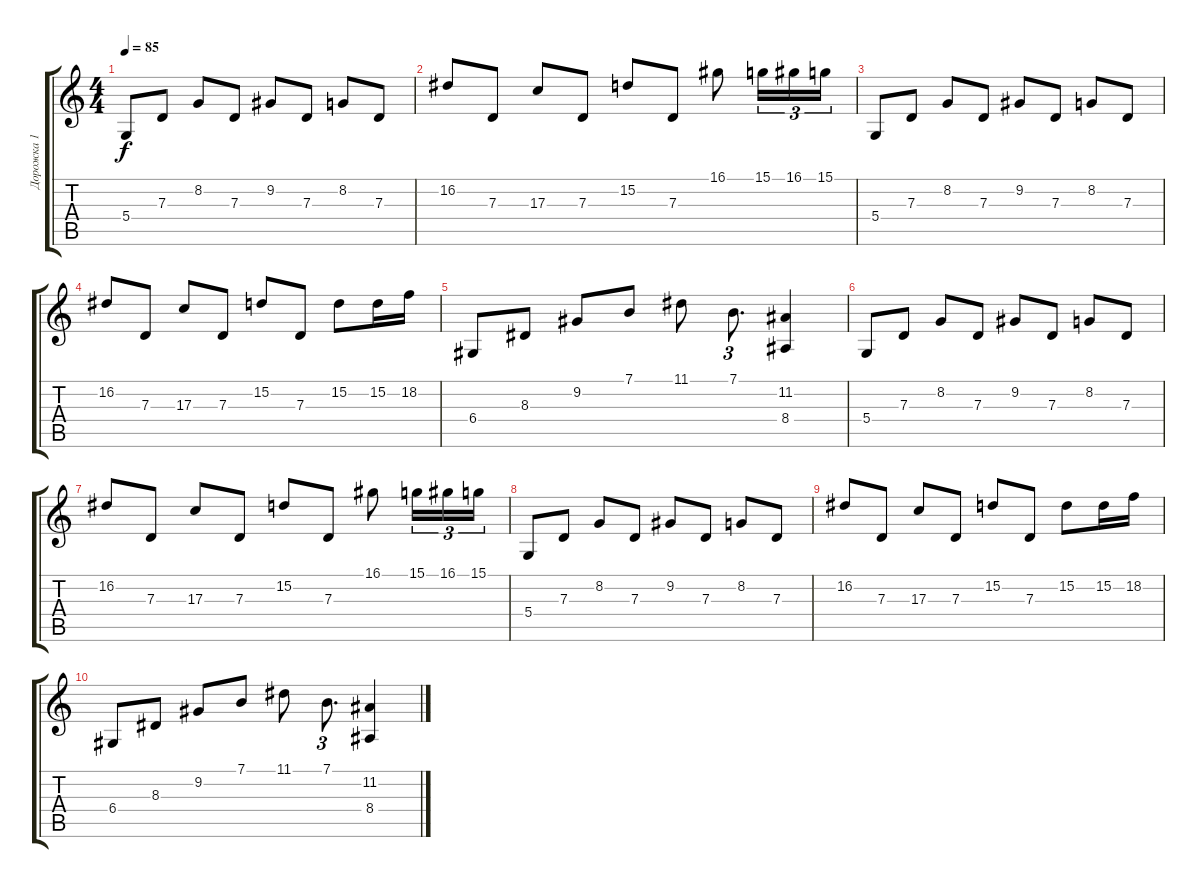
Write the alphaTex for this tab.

\track ("Дорожка 1" "Дорожка 1") {instrument acousticgrandpiano}
\staff {score tabs}
\tuning (E4 B3 G3 D3 A2 E2) {hide}
\ts (4 4)
\tempo 85
\clef g2
\ks c
5.4.8{dy f} 7.3.8 8.2.8 7.3.8 9.2.8 7.3.8 8.2.8 7.3.8 |
16.2.8 7.3.8 17.3.8 7.3.8 15.2.8 7.3.8 16.1.8 15.1.16{tu (3 2)} 16.1.16{tu (3 2)} 15.1.16{tu (3 2)} |
5.4.8 7.3.8 8.2.8 7.3.8 9.2.8 7.3.8 8.2.8 7.3.8 |
16.2.8 7.3.8 17.3.8 7.3.8 15.2.8 7.3.8 15.2.8 15.2.16 18.2.16 |
6.4.8 8.3.8 9.2.8 7.1.8 11.1.8 7.1.8{d tu (3 2)} (11.2 8.4).4 |
5.4.8 7.3.8 8.2.8 7.3.8 9.2.8 7.3.8 8.2.8 7.3.8 |
16.2.8 7.3.8 17.3.8 7.3.8 15.2.8 7.3.8 16.1.8 15.1.16{tu (3 2)} 16.1.16{tu (3 2)} 15.1.16{tu (3 2)} |
5.4.8 7.3.8 8.2.8 7.3.8 9.2.8 7.3.8 8.2.8 7.3.8 |
16.2.8 7.3.8 17.3.8 7.3.8 15.2.8 7.3.8 15.2.8 15.2.16 18.2.16 |
6.4.8 8.3.8 9.2.8 7.1.8 11.1.8 7.1.8{d tu (3 2)} (11.2 8.4).4
